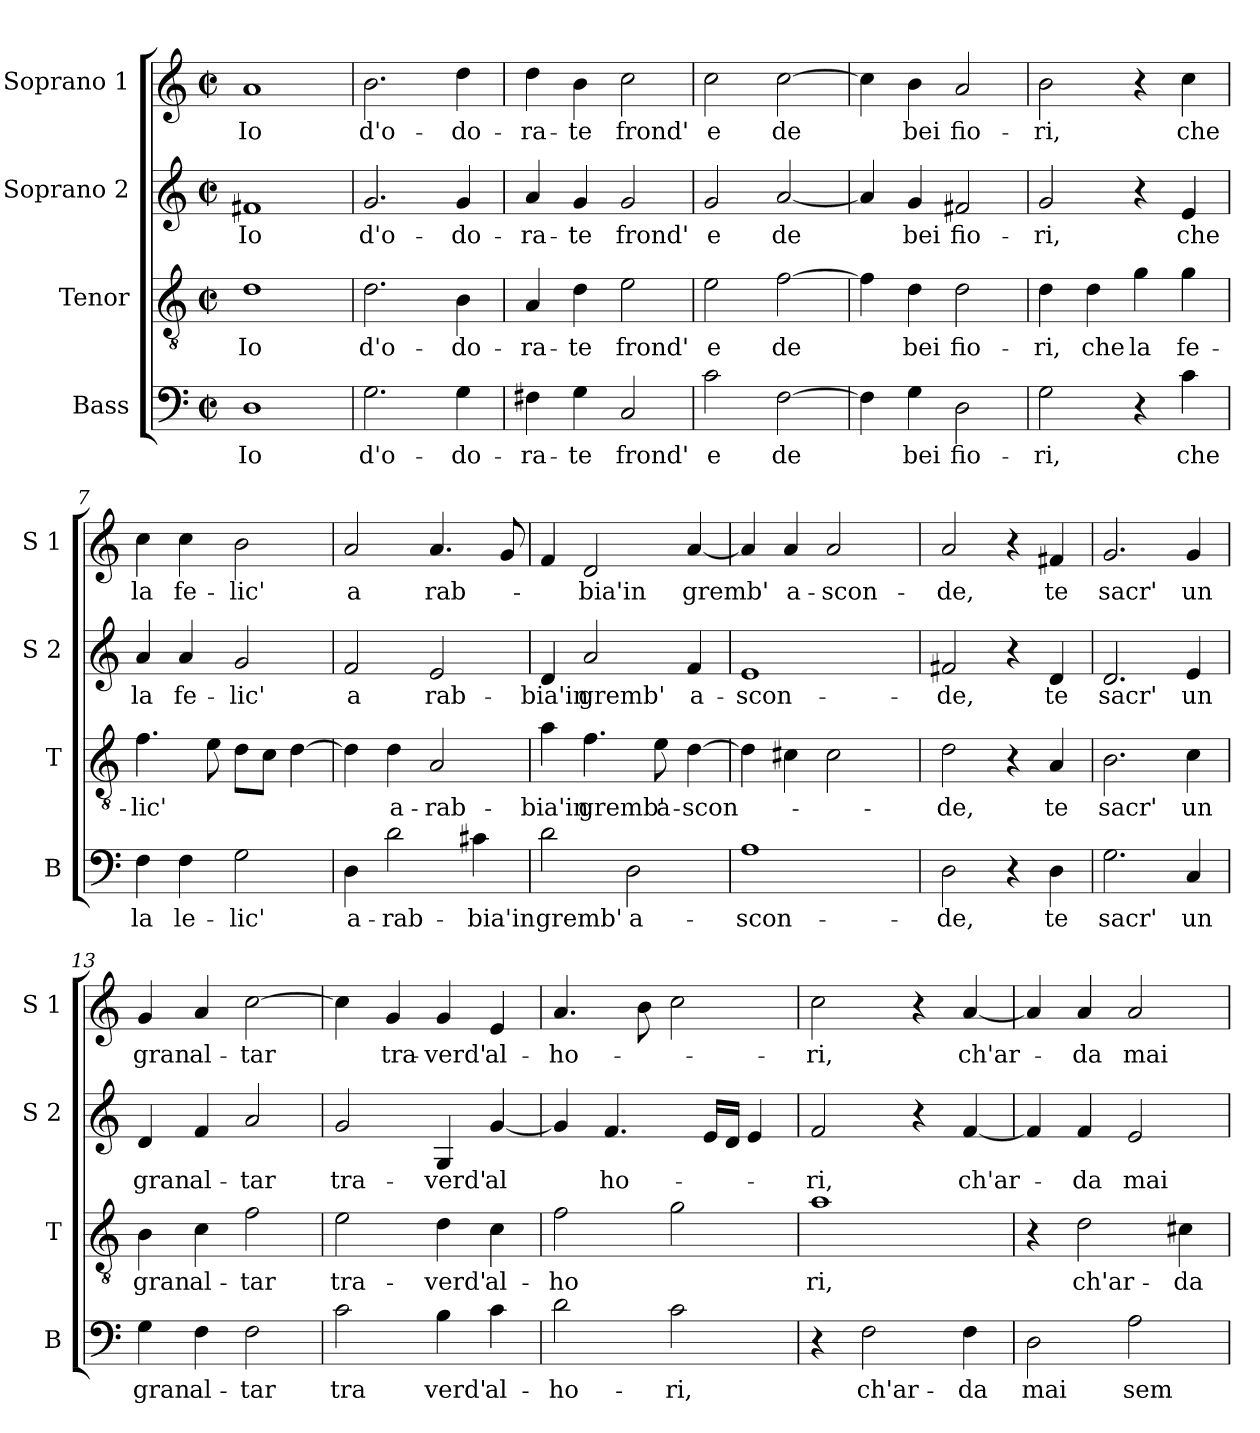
**kern	**text	**kern	**text	**kern	**text	**kern	**text
*part4	*part4	*part3	*part3	*part2	*part2	*part1	*part1
*staff4	*staff4	*staff3	*staff3	*staff2	*staff2	*staff1	*staff1
*I"Bass	*	*I"Tenor	*	*I"Soprano 2	*	*I"Soprano 1	*
*I'B	*	*I'T	*	*I'S 2	*	*I'S 1	*
*clefF4	*	*clefGv2	*	*clefG2	*	*clefG2	*
*k[]	*	*k[]	*	*k[]	*	*k[]	*
*C:	*	*C:	*	*C:	*	*C:	*
*M2/2	*	*M2/2	*	*M2/2	*	*M2/2	*
*met(c|)	*	*met(c|)	*	*met(c|)	*	*met(c|)	*
=1	=1	=1	=1	=1	=1	=1	=1
!	!LO:LY:b	!	!LO:LY:b	!	!LO:LY:b	!	!LO:LY:b
1D	Io	1d	Io	1f#X	Io	1a	Io
=2	=2	=2	=2	=2	=2	=2	=2
!	!LO:LY:b	!	!LO:LY:b	!	!LO:LY:b	!	!LO:LY:b
2.G\	d'o-	2.d\	d'o-	2.g/	d'o-	2.b\	d'o-
!	!LO:LY:b	!	!LO:LY:b	!	!LO:LY:b	!	!LO:LY:b
4G\	-do-	4B\	-do-	4g/	-do-	4dd\	-do-
=3	=3	=3	=3	=3	=3	=3	=3
!	!LO:LY:b	!	!LO:LY:b	!	!LO:LY:b	!	!LO:LY:b
4F#X\	-ra-	4A/	-ra-	4a/	-ra-	4dd\	-ra-
!	!LO:LY:b	!	!LO:LY:b	!	!LO:LY:b	!	!LO:LY:b
4G\	-te	4d\	-te	4g/	-te	4b\	-te
!	!LO:LY:b	!	!LO:LY:b	!	!LO:LY:b	!	!LO:LY:b
2C/	frond'	2e\	frond'	2g/	frond'	2cc\	frond'
=4	=4	=4	=4	=4	=4	=4	=4
!	!LO:LY:b	!	!LO:LY:b	!	!LO:LY:b	!	!LO:LY:b
2c\	e	2e\	e	2g/	e	2cc\	e
!	!LO:LY:b	!	!LO:LY:b	!	!LO:LY:b	!	!LO:LY:b
[2F\	de	[2f\	de	[2a/	de	[2cc\	de
=5	=5	=5	=5	=5	=5	=5	=5
4F\]	.	4f\]	.	4a/]	.	4cc\]	.
!	!LO:LY:b	!	!LO:LY:b	!	!LO:LY:b	!	!LO:LY:b
4G\	bei	4d\	bei	4g/	bei	4b\	bei
!	!LO:LY:b	!	!LO:LY:b	!	!LO:LY:b	!	!LO:LY:b
2D\	fio-	2d\	fio-	2f#X/	fio-	2a/	fio-
=6	=6	=6	=6	=6	=6	=6	=6
!	!LO:LY:b	!	!LO:LY:b	!	!LO:LY:b	!	!LO:LY:b
2G\	-ri,	4d\	-ri,	2g/	-ri,	2b\	-ri,
!	!	!	!LO:LY:b	!	!	!	!
.	.	4d\	che	.	.	.	.
!	!	!	!LO:LY:b	!	!	!	!
4r	.	4g\	la	4r	.	4r	.
!	!LO:LY:b	!	!LO:LY:b	!	!LO:LY:b	!	!LO:LY:b
4c\	che	4g\	fe-	4e/	che	4cc\	che
!!LO:LB:g=z
=7	=7	=7	=7	=7	=7	=7	=7
!	!LO:LY:b	!	!LO:LY:b	!	!LO:LY:b	!	!LO:LY:b
4F\	la	4.f\	-lic'	4a/	la	4cc\	la
!	!LO:LY:b	!	!	!	!LO:LY:b	!	!LO:LY:b
4F\	le-	.	.	4a/	fe-	4cc\	fe-
.	.	8e\	.	.	.	.	.
!	!LO:LY:b	!	!	!	!LO:LY:b	!	!LO:LY:b
2G\	-lic'	8d\L	.	2g/	-lic'	2b\	-lic'
.	.	8c\J	.	.	.	.	.
.	.	[4d\	.	.	.	.	.
=8	=8	=8	=8	=8	=8	=8	=8
!	!LO:LY:b	!	!	!	!LO:LY:b	!	!LO:LY:b
4D\	a-	4d\]	.	2f/	a	2a/	a
!	!LO:LY:b	!	!LO:LY:b	!	!	!	!
2d\	-rab-	4d\	a-	.	.	.	.
!	!	!	!LO:LY:b	!	!LO:LY:b	!	!LO:LY:b
.	.	2A/	-rab-	2e/	rab-	4.a/	rab-
!	!LO:LY:b	!	!	!	!	!	!
4c#X\	-bia'in	.	.	.	.	.	.
.	.	.	.	.	.	8g/	.
=9	=9	=9	=9	=9	=9	=9	=9
!	!LO:LY:b	!	!LO:LY:b	!	!LO:LY:b	!	!
2d\	gremb'	4a\	-bia'in	4d/	-bia'in	4f/	.
!	!	!	!LO:LY:b	!	!LO:LY:b	!	!LO:LY:b
.	.	4.f\	gremb'	2a/	gremb'	2d/	-bia'in
!	!LO:LY:b	!	!	!	!	!	!
2D\	a-	.	.	.	.	.	.
!	!	!	!LO:LY:b	!	!	!	!
.	.	8e\	a-	.	.	.	.
!	!	!	!LO:LY:b	!	!LO:LY:b	!	!LO:LY:b
.	.	[4d\	-scon-	4f/	a-	[4a/	gremb'
=10	=10	=10	=10	=10	=10	=10	=10
!	!LO:LY:b	!	!	!	!LO:LY:b	!	!
1A	-scon-	4d\]	.	1e	-scon-	4a/]	.
!	!	!	!	!	!	!	!LO:LY:b
.	.	4c#X\	.	.	.	4a/	a-
!	!	!	!	!	!	!	!LO:LY:b
.	.	2c#\	.	.	.	2a/	-scon-
=11	=11	=11	=11	=11	=11	=11	=11
!	!LO:LY:b	!	!LO:LY:b	!	!LO:LY:b	!	!LO:LY:b
2D\	-de,	2d\	-de,	2f#X/	-de,	2a/	-de,
4r	.	4r	.	4r	.	4r	.
!	!LO:LY:b	!	!LO:LY:b	!	!LO:LY:b	!	!LO:LY:b
4D\	te	4A/	te	4d/	te	4f#X/	te
=12	=12	=12	=12	=12	=12	=12	=12
!	!LO:LY:b	!	!LO:LY:b	!	!LO:LY:b	!	!LO:LY:b
2.G\	sacr'	2.B\	sacr'	2.d/	sacr'	2.g/	sacr'
!	!LO:LY:b	!	!LO:LY:b	!	!LO:LY:b	!	!LO:LY:b
4C/	un	4c\	un	4e/	un	4g/	un
!!LO:LB:g=z
=13	=13	=13	=13	=13	=13	=13	=13
!	!LO:LY:b	!	!LO:LY:b	!	!LO:LY:b	!	!LO:LY:b
4G\	gran	4B\	gran	4d/	gran	4g/	gran
!	!LO:LY:b	!	!LO:LY:b	!	!LO:LY:b	!	!LO:LY:b
4F\	al-	4c\	al-	4f/	al-	4a/	al-
!	!LO:LY:b	!	!LO:LY:b	!	!LO:LY:b	!	!LO:LY:b
2F\	-tar	2f\	-tar	2a/	-tar	[2cc\	-tar
=14	=14	=14	=14	=14	=14	=14	=14
!	!LO:LY:b	!	!LO:LY:b	!	!LO:LY:b	!	!
2c\	tra	2e\	tra-	2g/	tra-	4cc\]	.
!	!	!	!	!	!	!	!LO:LY:b
.	.	.	.	.	.	4g/	tra-
!	!LO:LY:b	!	!LO:LY:b	!	!LO:LY:b	!	!LO:LY:b
4B\	verd'	4d\	-verd'	4G/	-verd'	4g/	-verd'
!	!LO:LY:b	!	!LO:LY:b	!	!LO:LY:b	!	!LO:LY:b
4c\	al-	4c\	al-	[4g/	al	4e/	al-
=15	=15	=15	=15	=15	=15	=15	=15
!	!LO:LY:b	!	!LO:LY:b	!	!	!	!LO:LY:b
2d\	-ho-	2f\	-ho	4g/]	.	4.a/	-ho-
!	!	!	!	!	!LO:LY:b	!	!
.	.	.	.	4.f/	ho-	.	.
.	.	.	.	.	.	8b\	.
!	!LO:LY:b	!	!	!	!	!	!
2c\	-ri,	2g\	.	.	.	2cc\	.
.	.	.	.	16e/LL	.	.	.
.	.	.	.	16d/JJ	.	.	.
.	.	.	.	4e/	.	.	.
=16	=16	=16	=16	=16	=16	=16	=16
!	!	!	!LO:LY:b	!	!LO:LY:b	!	!LO:LY:b
4r	.	1a	ri,	2f/	-ri,	2cc\	-ri,
!	!LO:LY:b	!	!	!	!	!	!
2F\	ch'ar-	.	.	.	.	.	.
.	.	.	.	4r	.	4r	.
!	!LO:LY:b	!	!	!	!LO:LY:b	!	!LO:LY:b
4F\	-da	.	.	[4f/	ch'ar-	[4a/	ch'ar-
=17	=17	=17	=17	=17	=17	=17	=17
!	!LO:LY:b	!	!	!	!	!	!
2D\	mai	4r	.	4f/]	.	4a/]	.
!	!	!	!LO:LY:b	!	!LO:LY:b	!	!LO:LY:b
.	.	2d\	ch'ar-	4f/	-da	4a/	-da
!	!LO:LY:b	!	!	!	!LO:LY:b	!	!LO:LY:b
2A\	sem-	.	.	2e/	mai	2a/	mai
!	!	!	!LO:LY:b	!	!	!	!
.	.	4c#X\	-da	.	.	.	.
=	=	=	=	=	=	=	=
*-	*-	*-	*-	*-	*-	*-	*-
